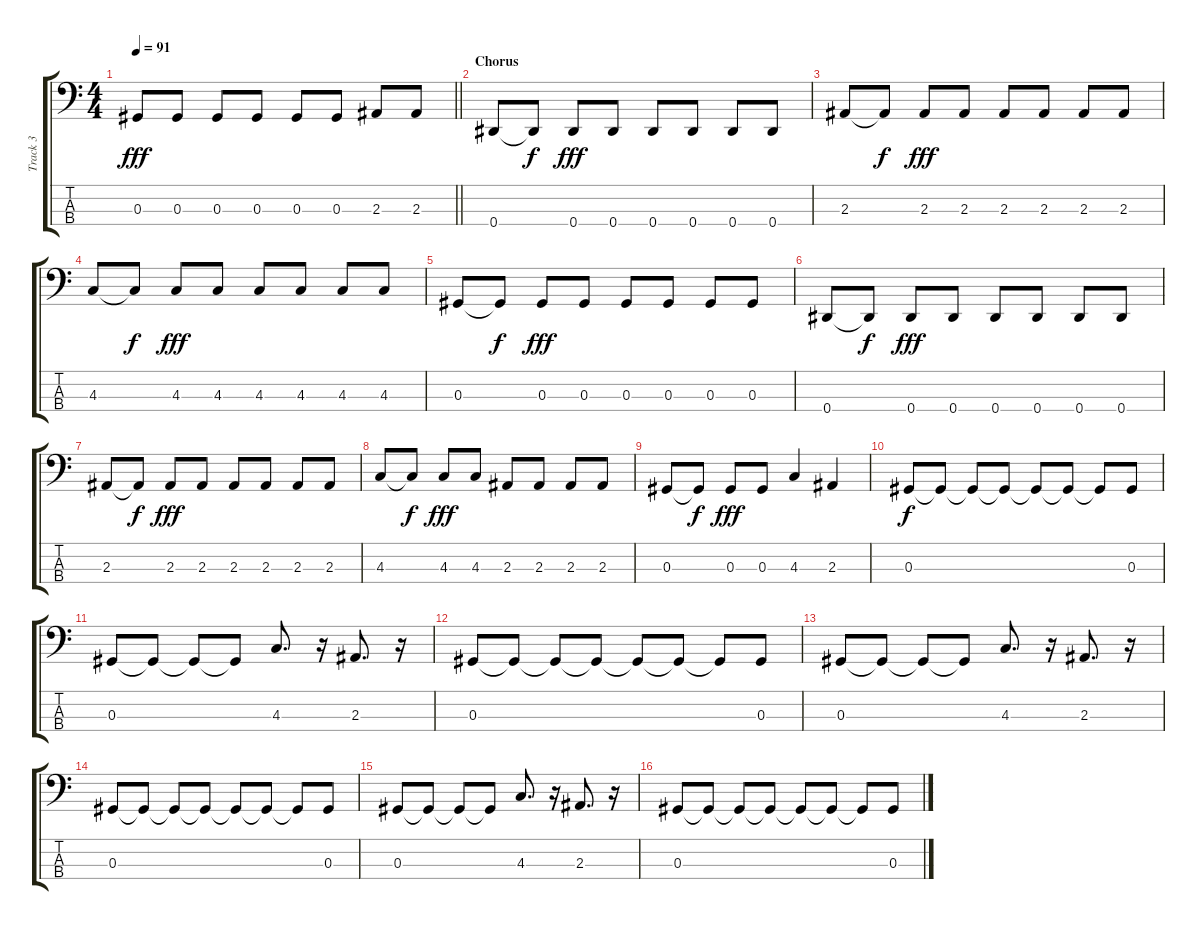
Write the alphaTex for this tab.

\track ("Track 3" "Track 3") {instrument electricbassfinger}
\staff {score tabs}
\tuning (Gb2 Db2 Ab1 Eb1) {hide}
\ts (4 4)
\tempo 91
\clef f4
\barLineRight lightlight
\ks c
0.3.8{dy fff} 0.3.8 0.3.8 0.3.8 0.3.8 0.3.8 2.3.8 2.3.8 |
\section ("" "Chorus")
0.4.8 0.4{t}.8{dy f} 0.4.8{dy fff} 0.4.8 0.4.8 0.4.8 0.4.8 0.4.8 |
2.3.8 2.3{t}.8{dy f} 2.3.8{dy fff} 2.3.8 2.3.8 2.3.8 2.3.8 2.3.8 |
4.3.8 4.3{t}.8{dy f} 4.3.8{dy fff} 4.3.8 4.3.8 4.3.8 4.3.8 4.3.8 |
0.3.8 0.3{t}.8{dy f} 0.3.8{dy fff} 0.3.8 0.3.8 0.3.8 0.3.8 0.3.8 |
0.4.8 0.4{t}.8{dy f} 0.4.8{dy fff} 0.4.8 0.4.8 0.4.8 0.4.8 0.4.8 |
2.3.8 2.3{t}.8{dy f} 2.3.8{dy fff} 2.3.8 2.3.8 2.3.8 2.3.8 2.3.8 |
4.3.8 4.3{t}.8{dy f} 4.3.8{dy fff} 4.3.8 2.3.8 2.3.8 2.3.8 2.3.8 |
0.3.8 0.3{t}.8{dy f} 0.3.8{dy fff} 0.3.8 4.3.4 2.3.4 |
0.3.8{dy f} 0.3{t}.8 0.3{t}.8 0.3{t}.8 0.3{t}.8 0.3{t}.8 0.3{t}.8 0.3.8 |
0.3.8 0.3{t}.8 0.3{t}.8 0.3{t}.8 4.3.8{d} r.16 2.3.8{d} r.16 |
0.3.8 0.3{t}.8 0.3{t}.8 0.3{t}.8 0.3{t}.8 0.3{t}.8 0.3{t}.8 0.3.8 |
0.3.8 0.3{t}.8 0.3{t}.8 0.3{t}.8 4.3.8{d} r.16 2.3.8{d} r.16 |
0.3.8 0.3{t}.8 0.3{t}.8 0.3{t}.8 0.3{t}.8 0.3{t}.8 0.3{t}.8 0.3.8 |
0.3.8 0.3{t}.8 0.3{t}.8 0.3{t}.8 4.3.8{d} r.16 2.3.8{d} r.16 |
0.3.8 0.3{t}.8 0.3{t}.8 0.3{t}.8 0.3{t}.8 0.3{t}.8 0.3{t}.8 0.3.8
